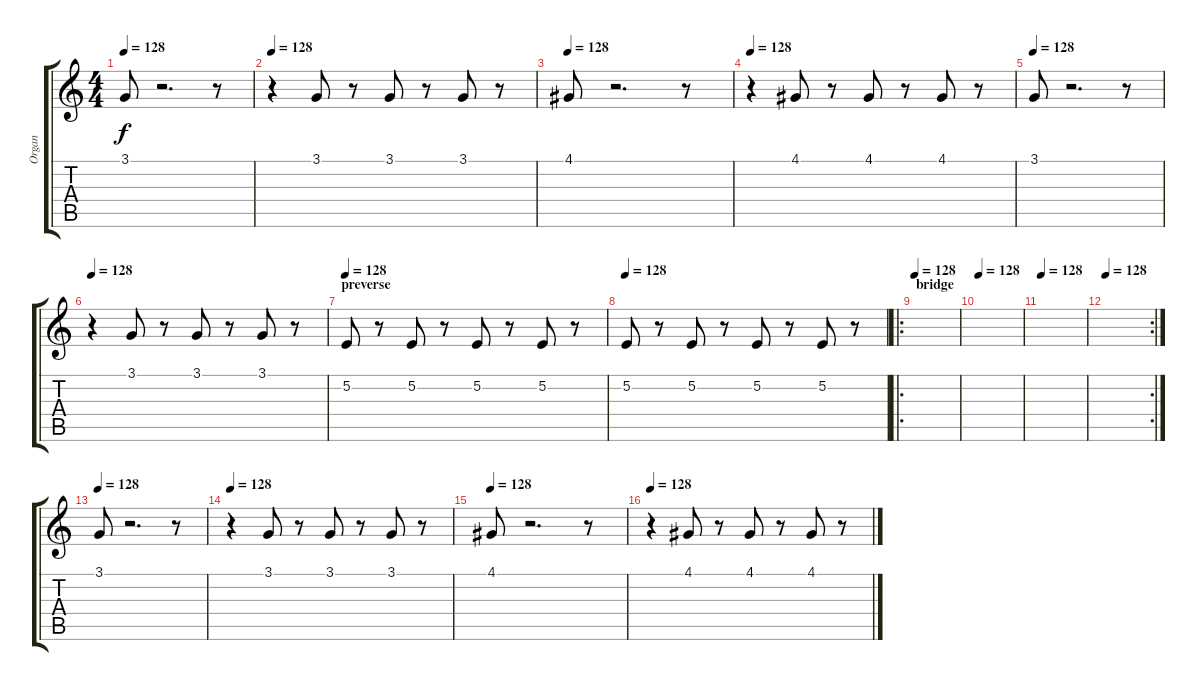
\track ("Organ" "Organ") {instrument drawbarorgan}
\staff {score tabs}
\tuning (E4 B3 G3 D3 A2 E2) {hide}
\ts (4 4)
\tempo 128
\clef g2
\ks c
3.1.8{dy f} r.2{d} r.8 |
\tempo 128
r.4 3.1.8 r.8 3.1.8 r.8 3.1.8 r.8 |
\tempo 128
4.1.8 r.2{d} r.8 |
\tempo 128
r.4 4.1.8 r.8 4.1.8 r.8 4.1.8 r.8 |
\tempo 128
3.1.8 r.2{d} r.8 |
\tempo 128
r.4 3.1.8 r.8 3.1.8 r.8 3.1.8 r.8 |
\section ("" "preverse")
\tempo 128
5.2.8 r.8 5.2.8 r.8 5.2.8 r.8 5.2.8 r.8 |
\tempo 128
5.2.8 r.8 5.2.8 r.8 5.2.8 r.8 5.2.8 r.8 |
\ro
\section ("" "bridge")
\tempo 128
|
\tempo 128
|
\tempo 128
|
\rc 2
\tempo 128
|
\tempo 128
3.1.8 r.2{d} r.8 |
\tempo 128
r.4 3.1.8 r.8 3.1.8 r.8 3.1.8 r.8 |
\tempo 128
4.1.8 r.2{d} r.8 |
\tempo 128
r.4 4.1.8 r.8 4.1.8 r.8 4.1.8 r.8
